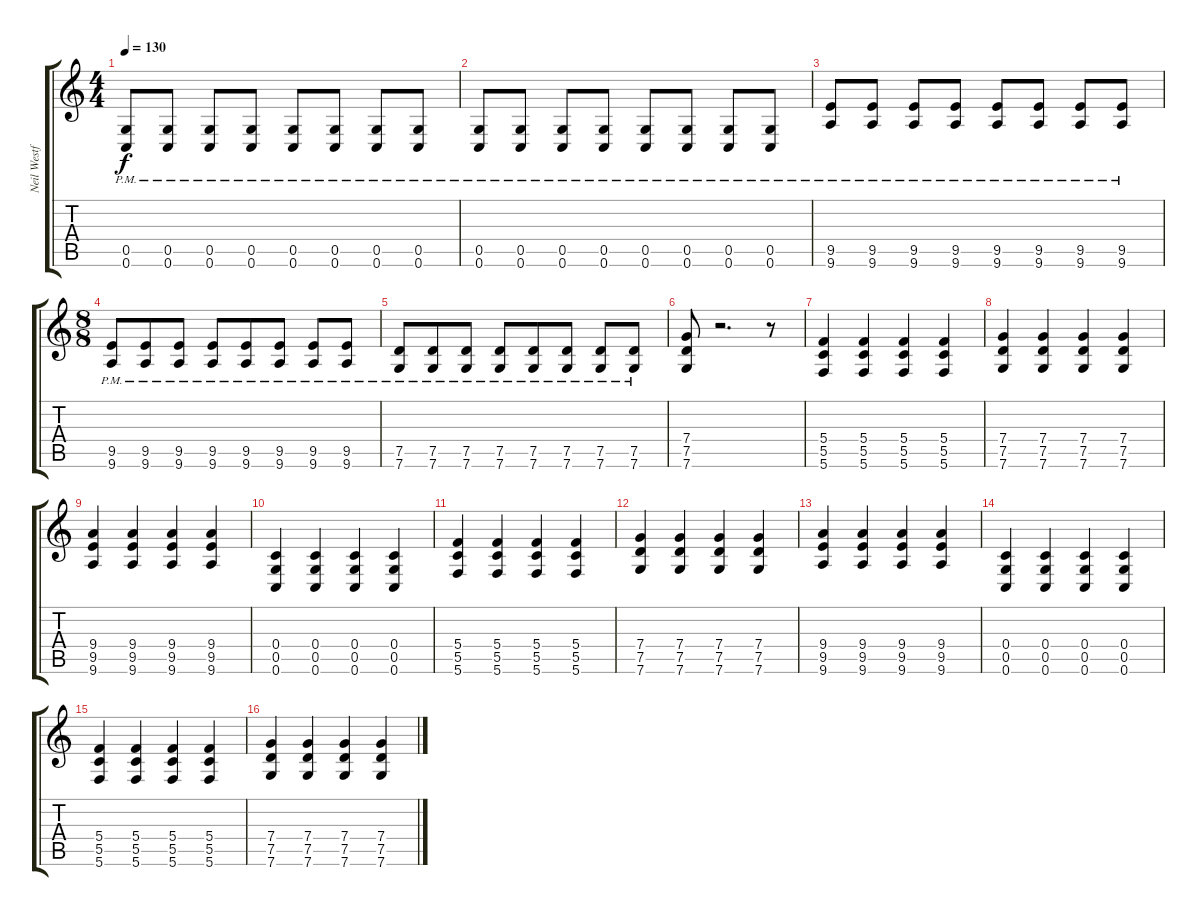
\track ("Neil Westfall" "Neil Westf") {instrument overdrivenguitar}
\staff {score tabs}
\tuning (D4 A3 F3 C3 G2 C2) {hide}
\ts (4 4)
\tempo 130
\clef g2
\ks c
(0.5{pm} 0.6{pm}).8{dy f} (0.5{pm} 0.6{pm}).8 (0.5{pm} 0.6{pm}).8 (0.5{pm} 0.6{pm}).8 (0.5{pm} 0.6{pm}).8 (0.5{pm} 0.6{pm}).8 (0.5{pm} 0.6{pm}).8 (0.5{pm} 0.6{pm}).8 |
(0.5{pm} 0.6{pm}).8 (0.5{pm} 0.6{pm}).8 (0.5{pm} 0.6{pm}).8 (0.5{pm} 0.6{pm}).8 (0.5{pm} 0.6{pm}).8 (0.5{pm} 0.6{pm}).8 (0.5{pm} 0.6{pm}).8 (0.5{pm} 0.6{pm}).8 |
(9.5{pm} 9.6{pm}).8 (9.5{pm} 9.6{pm}).8 (9.5{pm} 9.6{pm}).8 (9.5{pm} 9.6{pm}).8 (9.5{pm} 9.6{pm}).8 (9.5{pm} 9.6{pm}).8 (9.5{pm} 9.6{pm}).8 (9.5{pm} 9.6{pm}).8 |
\ts (8 8)
(9.5{pm} 9.6{pm}).8 (9.5{pm} 9.6{pm}).8 (9.5{pm} 9.6{pm}).8 (9.5{pm} 9.6{pm}).8 (9.5{pm} 9.6{pm}).8 (9.5{pm} 9.6{pm}).8 (9.5{pm} 9.6{pm}).8 (9.5{pm} 9.6{pm}).8 |
(7.5{pm} 7.6{pm}).8 (7.5{pm} 7.6{pm}).8 (7.5{pm} 7.6{pm}).8 (7.5{pm} 7.6{pm}).8 (7.5{pm} 7.6{pm}).8 (7.5{pm} 7.6{pm}).8 (7.5{pm} 7.6{pm}).8 (7.5{pm} 7.6{pm}).8 |
(7.4 7.5 7.6).8 r.2{d} r.8 |
(5.4 5.5 5.6).4 (5.4 5.5 5.6).4 (5.4 5.5 5.6).4 (5.4 5.5 5.6).4 |
(7.4 7.5 7.6).4 (7.4 7.5 7.6).4 (7.4 7.5 7.6).4 (7.4 7.5 7.6).4 |
(9.4 9.5 9.6).4 (9.4 9.5 9.6).4 (9.4 9.5 9.6).4 (9.4 9.5 9.6).4 |
(0.4 0.5 0.6).4 (0.4 0.5 0.6).4 (0.4 0.5 0.6).4 (0.4 0.5 0.6).4 |
(5.4 5.5 5.6).4 (5.4 5.5 5.6).4 (5.4 5.5 5.6).4 (5.4 5.5 5.6).4 |
(7.4 7.5 7.6).4 (7.4 7.5 7.6).4 (7.4 7.5 7.6).4 (7.4 7.5 7.6).4 |
(9.4 9.5 9.6).4 (9.4 9.5 9.6).4 (9.4 9.5 9.6).4 (9.4 9.5 9.6).4 |
(0.4 0.5 0.6).4 (0.4 0.5 0.6).4 (0.4 0.5 0.6).4 (0.4 0.5 0.6).4 |
(5.4 5.5 5.6).4 (5.4 5.5 5.6).4 (5.4 5.5 5.6).4 (5.4 5.5 5.6).4 |
(7.4 7.5 7.6).4 (7.4 7.5 7.6).4 (7.4 7.5 7.6).4 (7.4 7.5 7.6).4
